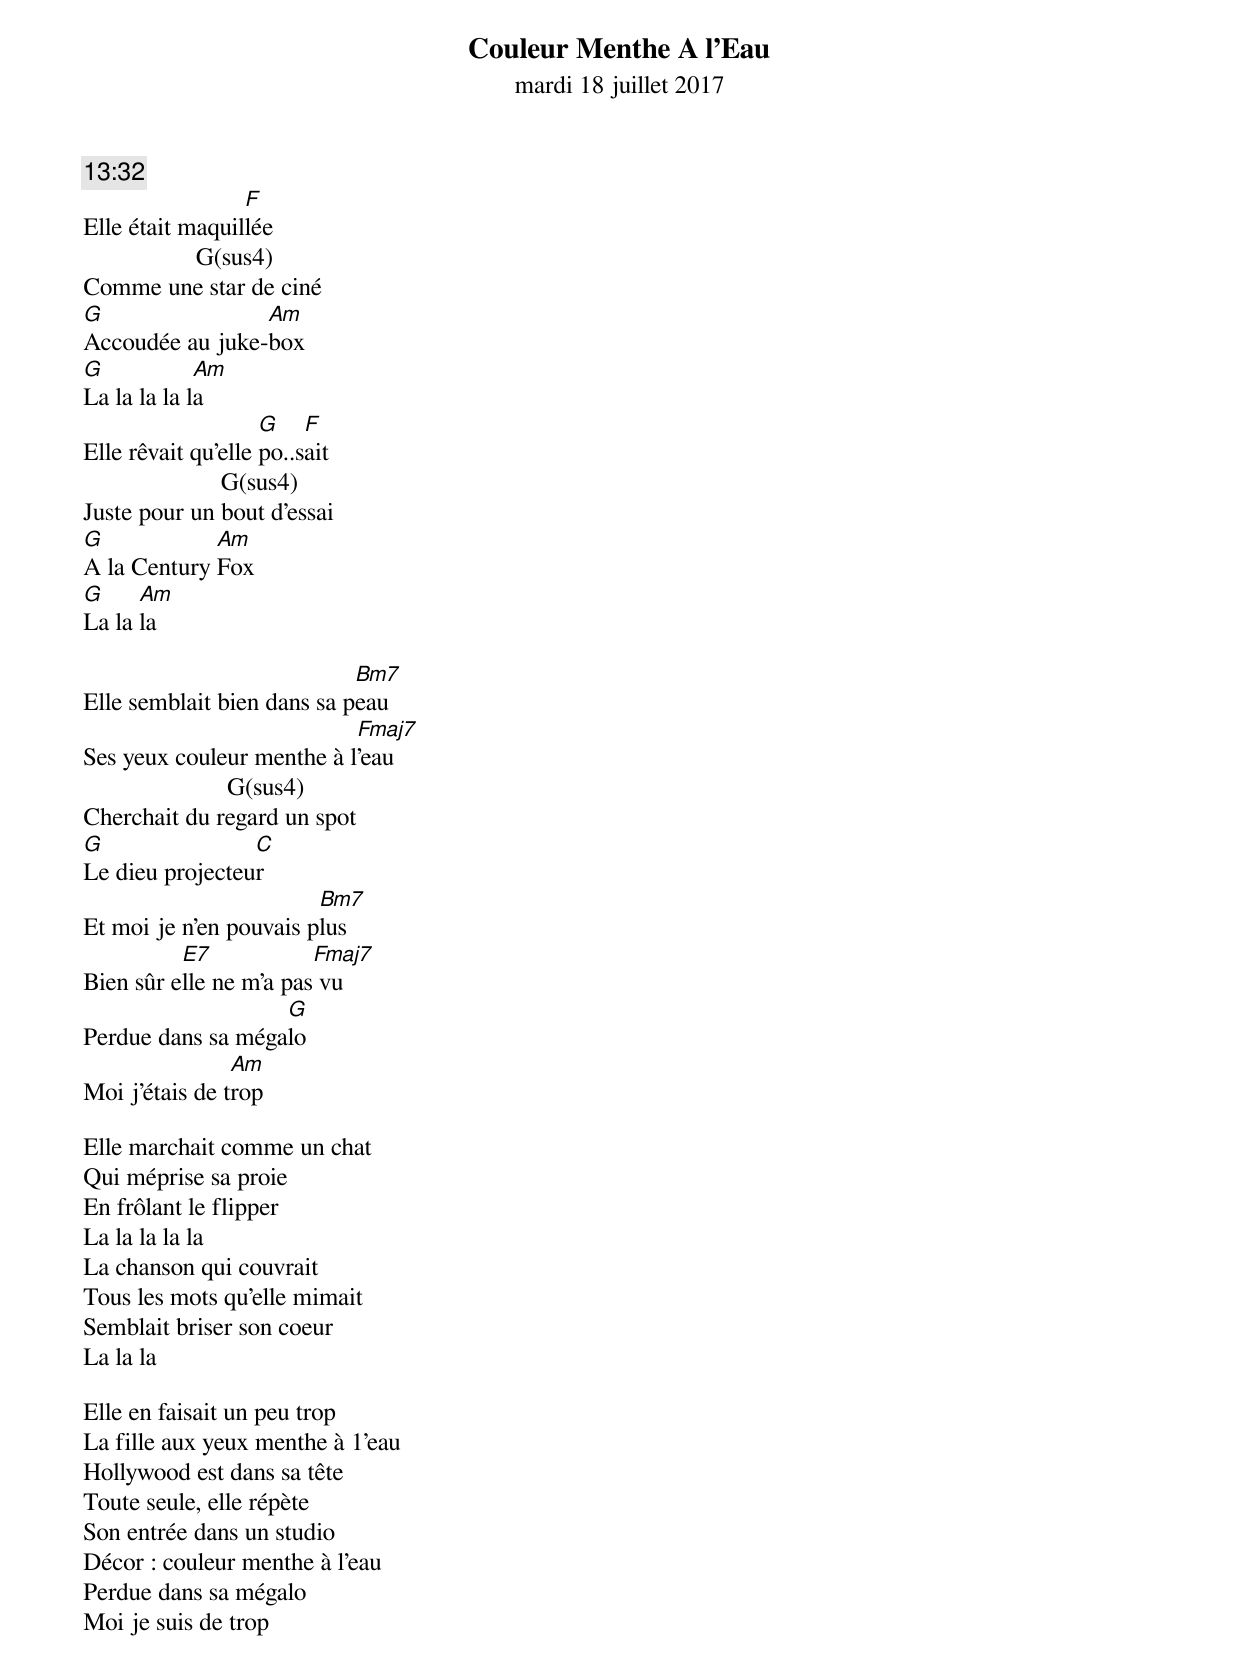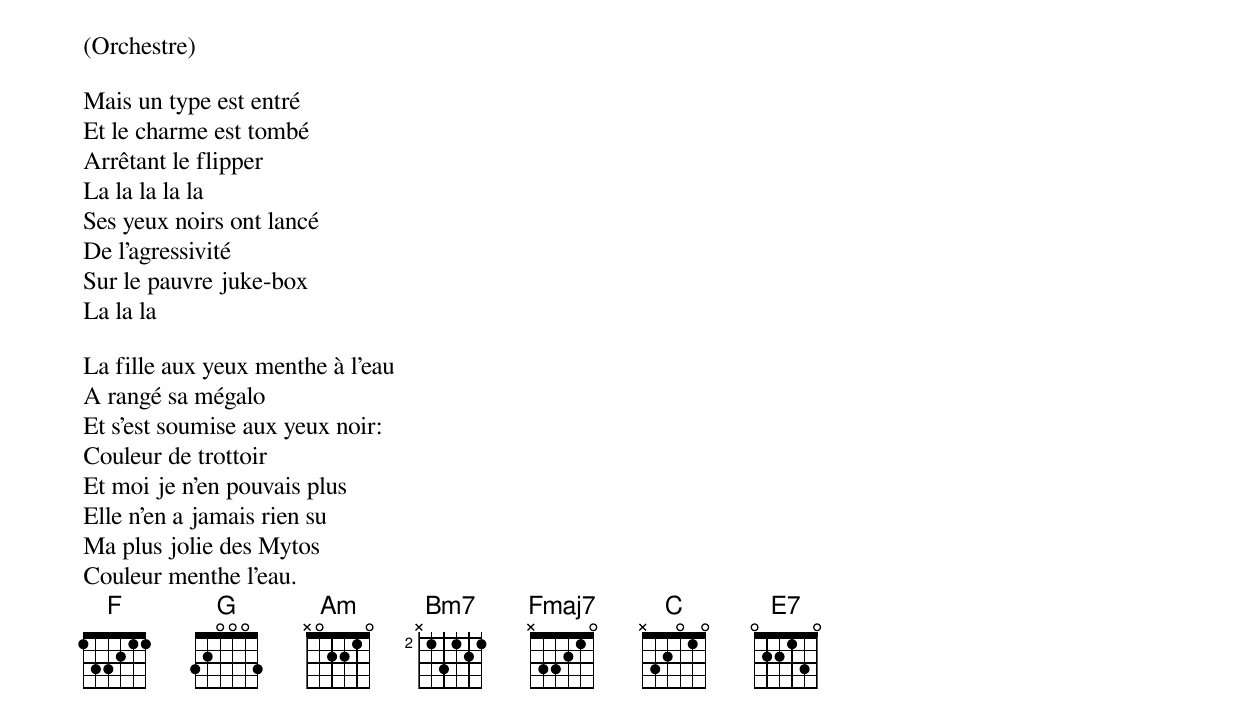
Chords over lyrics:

Couleur Menthe A l'Eau
mardi 18 juillet 2017
13:32
                 F
Elle était maquillée
                  G(sus4)
Comme une star de ciné
G                Am
Accoudée au juke-box
G            Am
La la la la la
                    G    F
Elle rêvait qu'elle po..sait
                      G(sus4)
Juste pour un bout d'essai
G            Am
A la Century Fox
G     Am
La la la

                            Bm7
Elle semblait bien dans sa peau
                           Fmaj7
Ses yeux couleur menthe à l'eau
                       G(sus4)
Cherchait du regard un spot
G                C
Le dieu projecteur
                        Bm7
Et moi je n'en pouvais plus
          E7            Fmaj7
Bien sûr elle ne m'a pas vu
                   G
Perdue dans sa mégalo
                Am
Moi j'étais de trop

Elle marchait comme un chat
Qui méprise sa proie
En frôlant le flipper
La la la la la
La chanson qui couvrait
Tous les mots qu'elle mimait
Semblait briser son coeur
La la la

Elle en faisait un peu trop
La fille aux yeux menthe à 1'eau
Hollywood est dans sa tête
Toute seule, elle répète
Son entrée dans un studio
Décor : couleur menthe à l'eau
Perdue dans sa mégalo
Moi je suis de trop

(Orchestre)

Mais un type est entré
Et le charme est tombé
Arrêtant le flipper
La la la la la
Ses yeux noirs ont lancé
De l'agressivité
Sur le pauvre juke-box
La la la

La fille aux yeux menthe à l'eau
A rangé sa mégalo
Et s'est soumise aux yeux noir:
Couleur de trottoir
Et moi je n'en pouvais plus
Elle n'en a jamais rien su
Ma plus jolie des Mytos
Couleur menthe l'eau.
